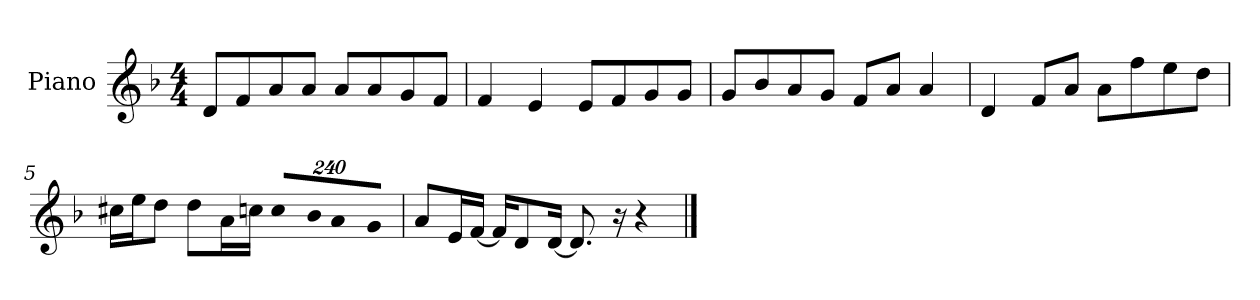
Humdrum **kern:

**kern
*part1
*staff1
*I"Piano
*I'P-no
*clefG2
*k[b-]
*M4/4
*MM90
=1
8d/L
8f/
8a/
8a/J
8a/L
8a/
8g/
8f/J
=2
4f/
4e/
8e/L
8f/
8g/
8g/J
=3
8g/L
8b-/
8a/
8g/J
8f/L
8a/J
4a/
=4
4d/
8f/L
8a/J
8a\L
8ff\
8ee\
8dd\J
=5
16cc#X\LL
16ee\J
8dd\J
8dd\L
16a\L
16ccn\JJ
*Xbrackettup
!LO:N:vis=8
960%137cc/L
!LO:N:vis=16
1920%137b-/K
!LO:N:vis=8
960%137a/
!LO:N:vis=8
960%137g/J
!!LO:LB:g=z
=6
8a/L
16e/L
[16f/JJ
16f/KL]
8d/
[16d/Jk
8.d/]
16r
4r
==
*-
